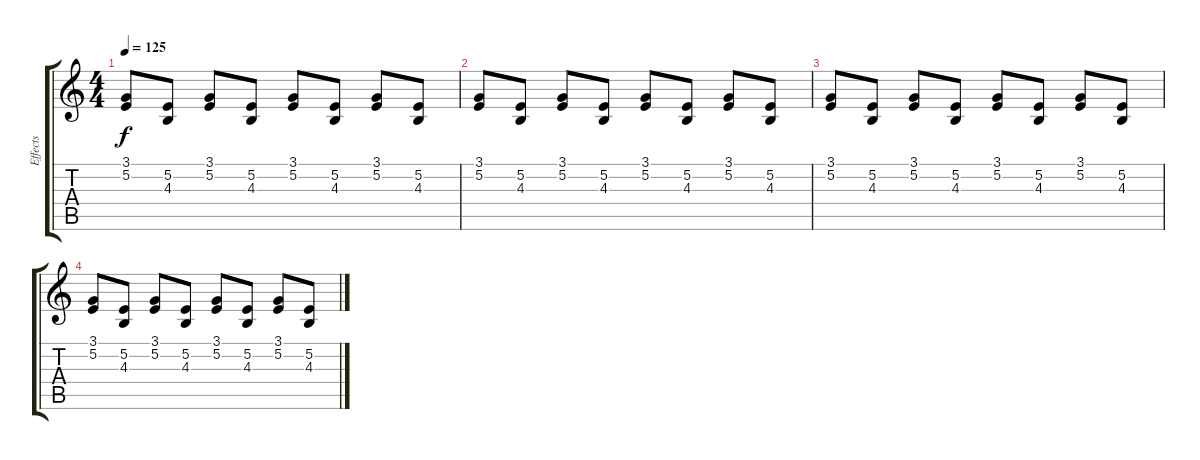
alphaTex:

\track ("Effects" "Effects") {instrument ocarina}
\staff {score tabs}
\tuning (E4 B3 G3 D3 A2 E2) {hide}
\ts (4 4)
\tempo 125
\clef g2
\ks c
(3.1 5.2).8{dy f} (5.2 4.3).8 (3.1 5.2).8 (5.2 4.3).8 (3.1 5.2).8 (5.2 4.3).8 (3.1 5.2).8 (5.2 4.3).8 |
(3.1 5.2).8 (5.2 4.3).8 (3.1 5.2).8 (5.2 4.3).8 (3.1 5.2).8 (5.2 4.3).8 (3.1 5.2).8 (5.2 4.3).8 |
(3.1 5.2).8 (5.2 4.3).8 (3.1 5.2).8 (5.2 4.3).8 (3.1 5.2).8 (5.2 4.3).8 (3.1 5.2).8 (5.2 4.3).8 |
(3.1 5.2).8 (5.2 4.3).8 (3.1 5.2).8 (5.2 4.3).8 (3.1 5.2).8 (5.2 4.3).8 (3.1 5.2).8 (5.2 4.3).8
